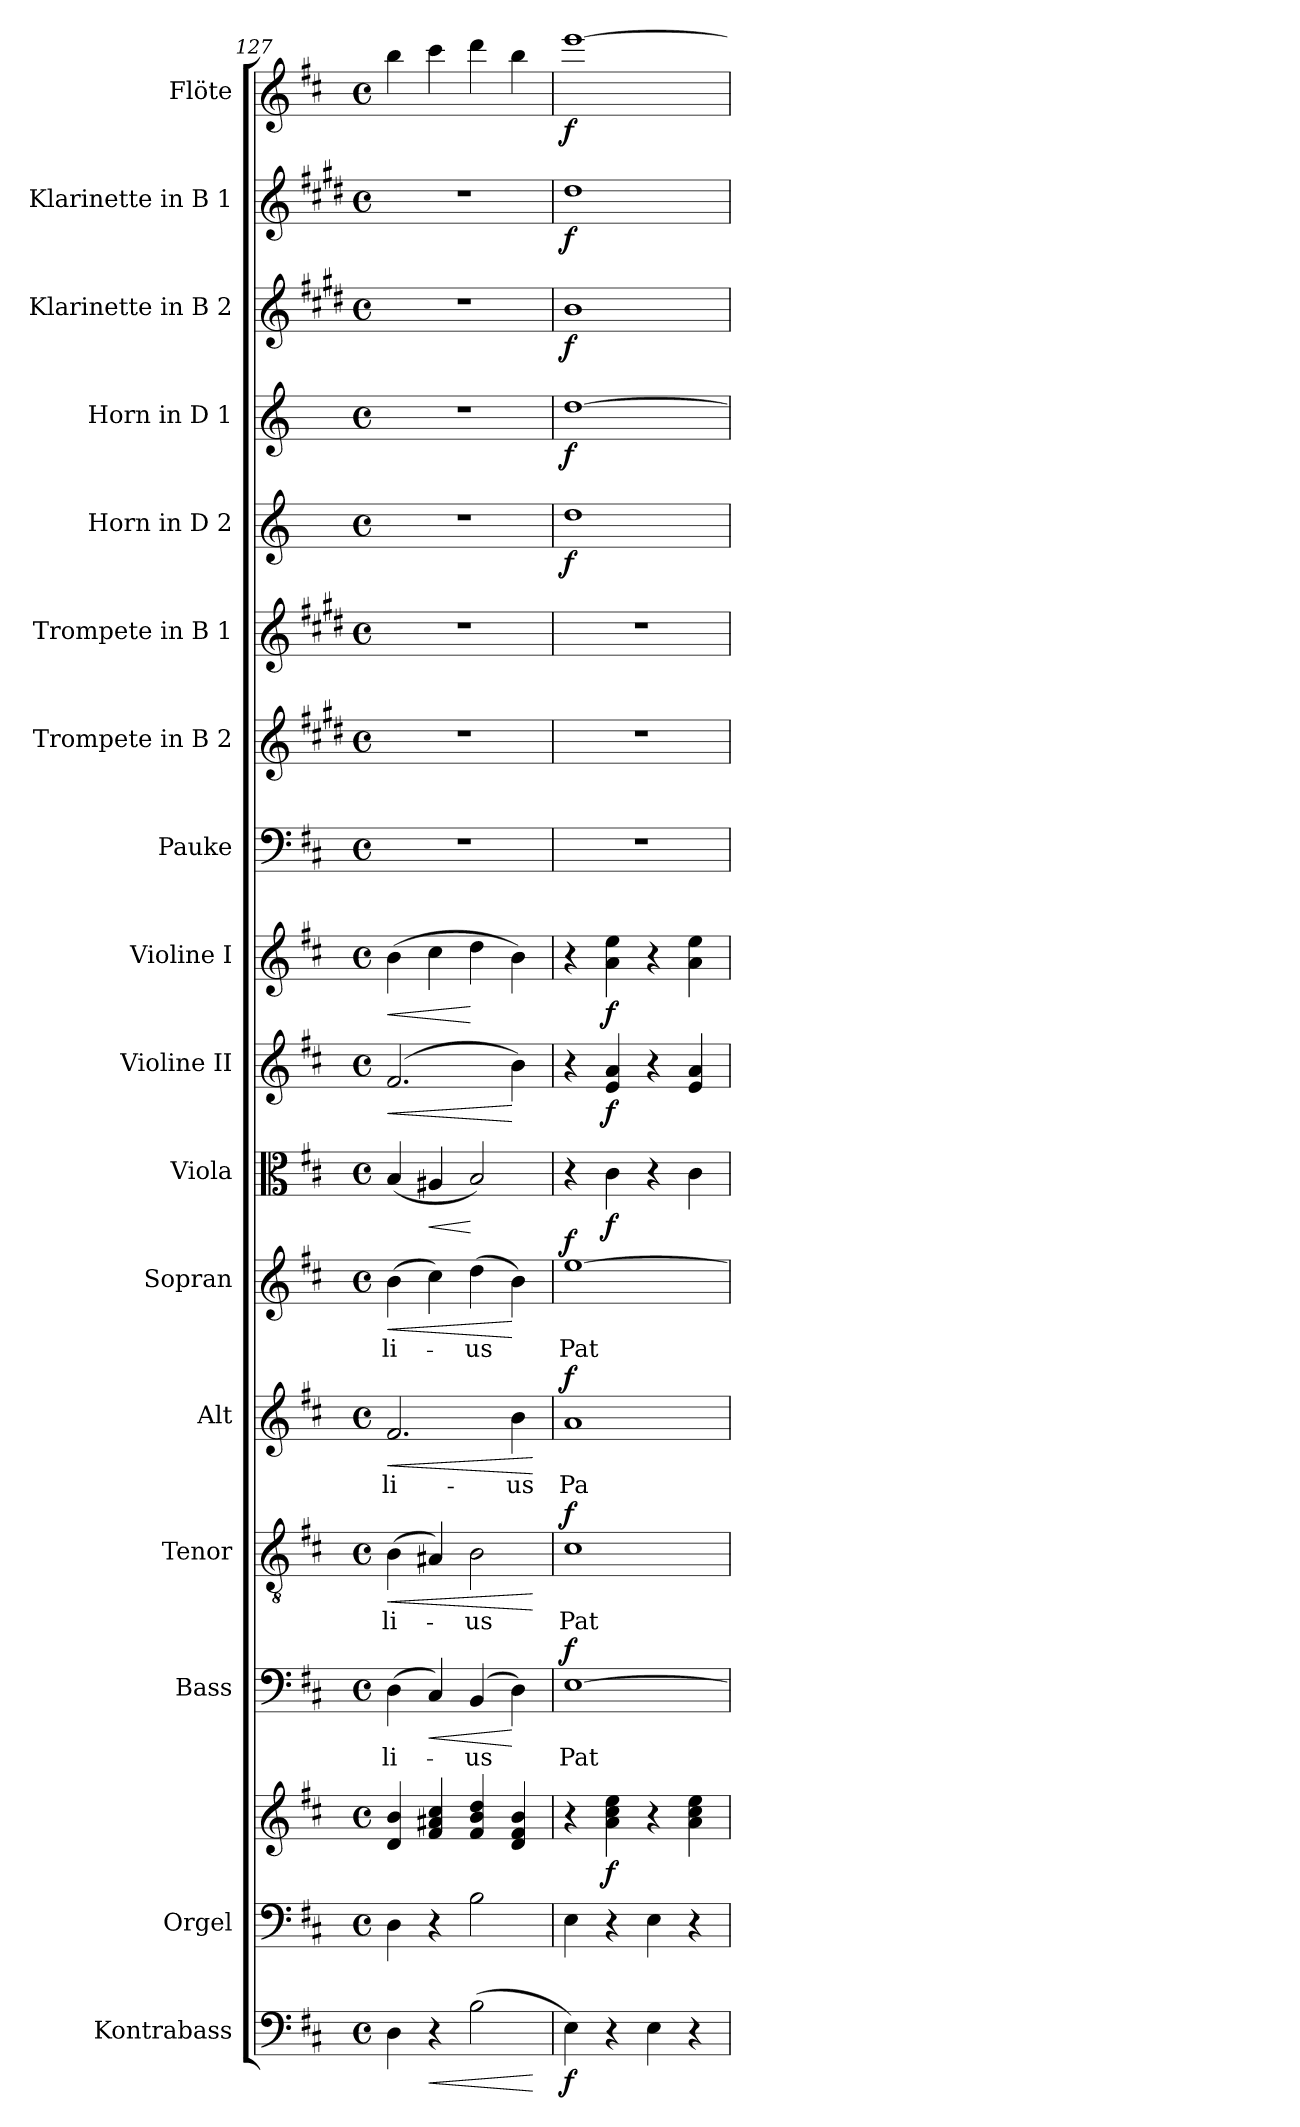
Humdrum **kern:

**kern	**dynam	**kern	**kern	**dynam	**kern	**text	**dynam	**kern	**text	**dynam	**kern	**text	**dynam	**kern	**text	**dynam	**kern	**dynam	**kern	**dynam	**kern	**dynam	**kern	**kern	**kern	**kern	**dynam	**kern	**dynam	**kern	**dynam	**kern	**dynam	**kern	**dynam
*part17	*part17	*part16	*part16	*part16	*part15	*part15	*part15	*part14	*part14	*part14	*part13	*part13	*part13	*part12	*part12	*part12	*part11	*part11	*part10	*part10	*part9	*part9	*part8	*part7	*part6	*part5	*part5	*part4	*part4	*part3	*part3	*part2	*part2	*part1	*part1
*staff18	*staff18	*staff17	*staff16	*staff16/17	*staff15	*staff15	*staff15	*staff14	*staff14	*staff14	*staff13	*staff13	*staff13	*staff12	*staff12	*staff12	*staff11	*staff11	*staff10	*staff10	*staff9	*staff9	*staff8	*staff7	*staff6	*staff5	*staff5	*staff4	*staff4	*staff3	*staff3	*staff2	*staff2	*staff1	*staff1
*I"Kontrabass	*	*I"Orgel	*	*	*I"Bass	*	*	*I"Tenor	*	*	*I"Alt	*	*	*I"Sopran	*	*	*I"Viola	*	*I"Violine II	*	*I"Violine I	*	*I"Pauke	*I"Trompete in B 2	*I"Trompete in B 1	*I"Horn in D 2	*	*I"Horn in D 1	*	*I"Klarinette in B 2	*	*I"Klarinette in B 1	*	*I"Flöte	*
*I'Kb.	*	*I'Org.	*	*	*I'B	*	*	*I'T	*	*	*I'A	*	*	*I'S	*	*	*I'Vla.	*	*I'Vl. II	*	*I'Vl. I	*	*I'Pk.	*I'Trp. 2	*I'Trp. 1	*I'Hrn. 2	*	*I'Hrn. 1	*	*I'Kl. 2	*	*I'Kl. 1	*	*I'Fl.	*
*clefF4	*	*clefF4	*clefG2	*	*clefF4	*	*	*clefGv2	*	*	*clefG2	*	*	*clefG2	*	*	*clefC3	*	*clefG2	*	*clefG2	*	*clefF4	*clefG2	*clefG2	*clefG2	*	*clefG2	*	*clefG2	*	*clefG2	*	*clefG2	*
*ITrd7c12	*	*	*	*	*	*	*	*	*	*	*	*	*	*	*	*	*	*	*	*	*	*	*	*ITrd1c2	*ITrd1c2	*ITrd-1c-2	*	*ITrd-1c-2	*	*ITrd1c2	*	*ITrd1c2	*	*	*
*k[f#c#]	*	*k[f#c#]	*k[f#c#]	*	*k[f#c#]	*	*	*k[f#c#]	*	*	*k[f#c#]	*	*	*k[f#c#]	*	*	*k[f#c#]	*	*k[f#c#]	*	*k[f#c#]	*	*k[f#c#]	*k[f#c#]	*k[f#c#]	*k[f#c#]	*	*k[f#c#]	*	*k[f#c#]	*	*k[f#c#]	*	*k[f#c#]	*
*D:	*	*D:	*D:	*	*D:	*	*	*D:	*	*	*D:	*	*	*D:	*	*	*D:	*	*D:	*	*D:	*	*D:	*D:	*D:	*D:	*	*D:	*	*D:	*	*D:	*	*D:	*
*M4/4	*	*M4/4	*M4/4	*	*M4/4	*	*	*M4/4	*	*	*M4/4	*	*	*M4/4	*	*	*M4/4	*	*M4/4	*	*M4/4	*	*M4/4	*M4/4	*M4/4	*M4/4	*	*M4/4	*	*M4/4	*	*M4/4	*	*M4/4	*
*met(c)	*	*met(c)	*met(c)	*	*met(c)	*	*	*met(c)	*	*	*met(c)	*	*	*met(c)	*	*	*met(c)	*	*met(c)	*	*met(c)	*	*met(c)	*met(c)	*met(c)	*met(c)	*	*met(c)	*	*met(c)	*	*met(c)	*	*met(c)	*
=127	=127	=127	=127	=127	=127	=127	=127	=127	=127	=127	=127	=127	=127	=127	=127	=127	=127	=127	=127	=127	=127	=127	=127	=127	=127	=127	=127	=127	=127	=127	=127	=127	=127	=127	=127
!	!	!	!	!	!	!LO:LY:b	!	!	!LO:LY:b	!LO:HP:b	!	!LO:LY:b	!LO:HP:b	!	!LO:LY:b	!LO:HP:b	!	!	!	!LO:HP:b	!	!LO:HP:b	!	!	!	!	!	!	!	!	!	!	!	!	!
4DD\	.	4D\	4d/ 4b/	.	(>4D\	-li-	.	(>4B\	-li-	<	2.f#/	-li-	<	(>4b\	-li-	<	(<4B/	.	(2.f#/	<	(>4b\	<	1r	1r	1r	1r	.	1r	.	1r	.	1r	.	4bb\	.
!	!LO:HP:b	!	!	!	!	!	!LO:HP:b	!	!	!	!	!	!	!	!	!	!	!LO:HP:b	!	!	!	!	!	!	!	!	!	!	!	!	!	!	!	!	!
4r	<	4r	4f#/ 4a#X/ 4cc#/	.	4C#/)	.	<	4A#X/)	.	.	.	.	.	4cc#\)	.	.	4A#X/	<	.	.	4cc#\	.	.	.	.	.	.	.	.	.	.	.	.	4ccc#\	.
!	!	!	!	!	!	!LO:LY:b	!	!	!LO:LY:b	!	!	!	!	!	!LO:LY:b	!	!	!	!	!	!	!	!	!	!	!	!	!	!	!	!	!	!	!	!
(>2BB\	.	2B\	4f#/ 4b/ 4dd/	.	(4BB/	-us	.	2B\	-us	.	.	.	.	(>4dd\	-us	.	2B/)	[	.	.	4dd\	[	.	.	.	.	.	.	.	.	.	.	.	4ddd\	.
!	!	!	!	!	!	!	!	!	!	!	!	!LO:LY:b	!	!	!	!	!	!	!	!	!	!	!	!	!	!	!	!	!	!	!	!	!	!	!
.	.	.	4d/ 4f#/ 4b/	.	4D\)	.	[	.	.	.	4b\	-us	.	4b\)	.	[	.	.	4b\)	[	4b\)	.	.	.	.	.	.	.	.	.	.	.	.	4bb\	.
.	[	.	.	.	.	.	.	.	.	[	.	.	[	.	.	.	.	.	.	.	.	.	.	.	.	.	.	.	.	.	.	.	.	.	.
=128	=128	=128	=128	=128	=128	=128	=128	=128	=128	=128	=128	=128	=128	=128	=128	=128	=128	=128	=128	=128	=128	=128	=128	=128	=128	=128	=128	=128	=128	=128	=128	=128	=128	=128	=128
!	!LO:DY:b	!	!	!	!	!LO:LY:b	!LO:DY:a	!	!LO:LY:b	!LO:DY:a	!	!LO:LY:b	!LO:DY:a	!	!LO:LY:b	!LO:DY:a	!	!	!	!	!	!	!	!	!	!	!LO:DY:b	!	!LO:DY:b	!	!LO:DY:b	!	!LO:DY:b	!	!LO:DY:b
4EE\)	f	4E\	4r	.	[1E	Pat-	f	1c#	Pat-	f	1a	Pa-	f	[1ee	Pat-	f	4r	.	4r	.	4r	.	1r	1r	1r	1ee	f	[1ee	f	1a	f	1cc#	f	[1eee	f
!	!	!	!	!LO:DY:b	!	!	!	!	!	!	!	!	!	!	!	!	!	!LO:DY:b	!	!LO:DY:b	!	!LO:DY:b	!	!	!	!	!	!	!	!	!	!	!	!	!
4r	.	4r	4a\ 4cc#\ 4ee\	f	.	.	.	.	.	.	.	.	.	.	.	.	4c#\	f	4e/ 4a/	f	4a\ 4ee\	f	.	.	.	.	.	.	.	.	.	.	.	.	.
4EE\	.	4E\	4r	.	.	.	.	.	.	.	.	.	.	.	.	.	4r	.	4r	.	4r	.	.	.	.	.	.	.	.	.	.	.	.	.	.
4r	.	4r	4a\ 4cc#\ 4ee\	.	.	.	.	.	.	.	.	.	.	.	.	.	4c#\	.	4e/ 4a/	.	4a\ 4ee\	.	.	.	.	.	.	.	.	.	.	.	.	.	.
=	=	=	=	=	=	=	=	=	=	=	=	=	=	=	=	=	=	=	=	=	=	=	=	=	=	=	=	=	=	=	=	=	=	=	=
*-	*-	*-	*-	*-	*-	*-	*-	*-	*-	*-	*-	*-	*-	*-	*-	*-	*-	*-	*-	*-	*-	*-	*-	*-	*-	*-	*-	*-	*-	*-	*-	*-	*-	*-	*-
